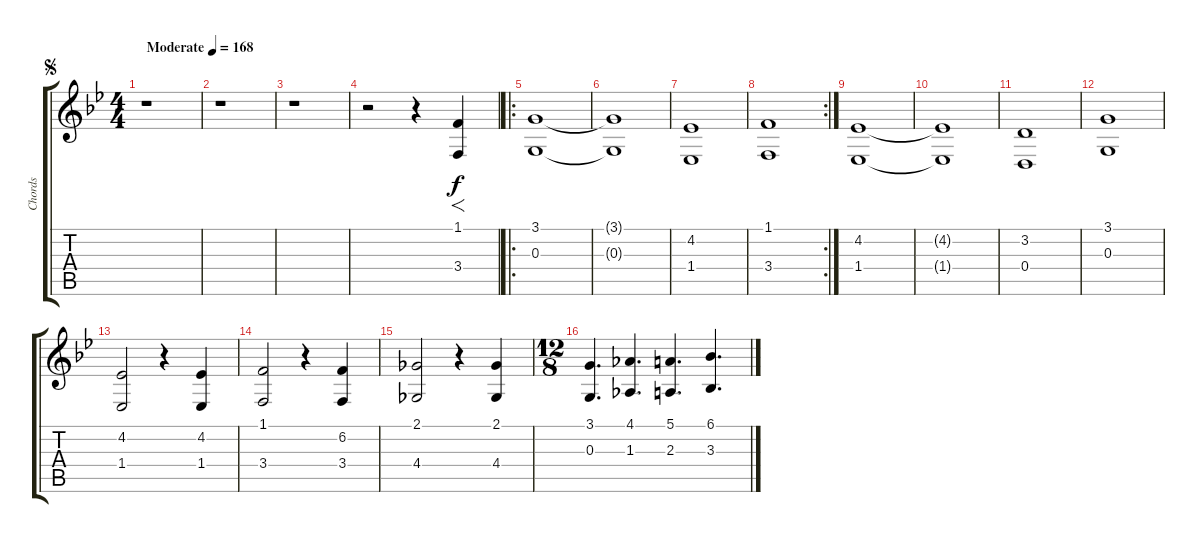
\track ("Chords" "Chords") {instrument stringensemble1}
\staff {score tabs}
\tuning (E4 B3 G3 D3 A2 E2) {hide}
\ts (4 4)
\jump segno
\tempo (168 "Moderate")
\clef g2
\ks bb
r.1{dy f instrument stringensemble1} |
r.1 |
r.1 |
r.2 r.4 (1.1 3.4).4{f} |
\ro
(3.1 0.3).1 |
(3.1{t} 0.3{t}).1 |
(4.2 1.4).1 |
\rc 2
(1.1 3.4).1 |
(4.2 1.4).1 |
(4.2{t} 1.4{t}).1 |
(3.2 0.4).1 |
(3.1 0.3).1 |
(4.2 1.4).2 r.4 (4.2 1.4).4 |
(1.1 3.4).2 r.4 (6.2 3.4).4 |
(2.1 4.4).2 r.4 (2.1 4.4).4 |
\ts (12 8)
(3.1 0.3).4{d} (4.1 1.3).4{d} (5.1 2.3).4{d} (6.1 3.3).4{d}
